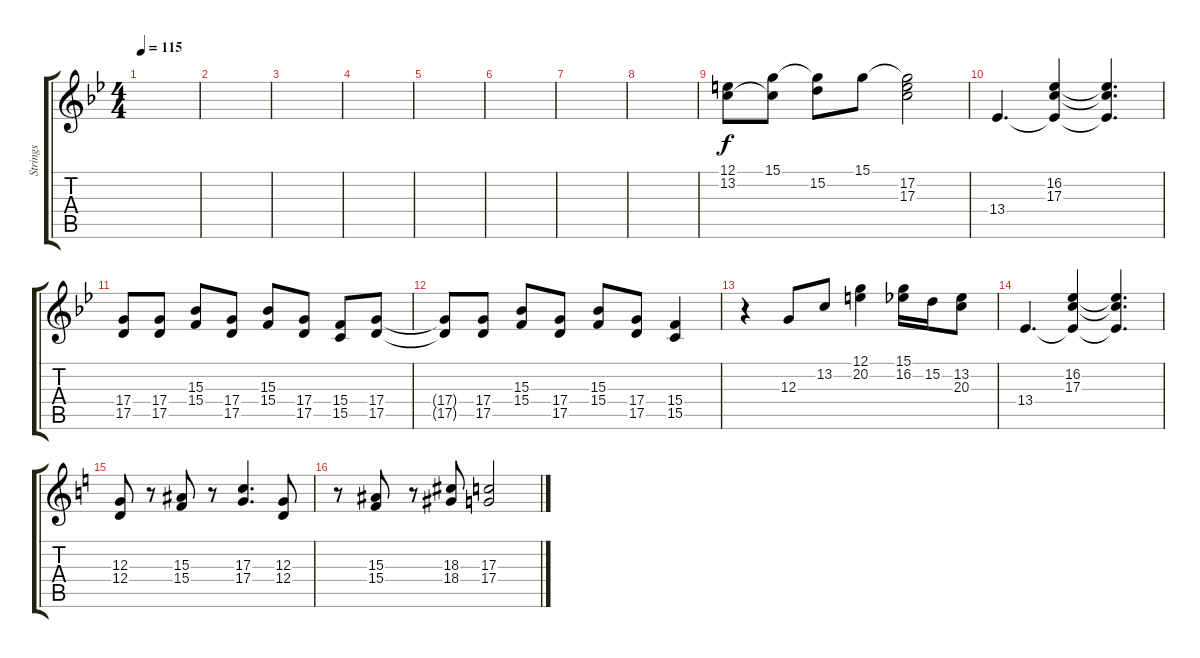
\track ("Strings" "Strings") {instrument stringensemble1}
\staff {score tabs}
\tuning (E4 B3 G3 D3 A2 E2) {hide}
\ts (4 4)
\tempo 115
\clef g2
\ks bb
|
|
|
|
|
|
|
|
(12.1 13.2).8 (15.1 13.2{t}).8 (15.1{t} 15.2).8 15.1.8 (15.1{t} 17.2 17.3).2 |
13.4.4{d} (16.2 17.3 13.4{t}).4 (16.2{t} 17.3{t} 13.4{t}).4{d} |
(17.4 17.5).8 (17.4 17.5).8 (15.3 15.4).8 (17.4 17.5).8 (15.3 15.4).8 (17.4 17.5).8 (15.4 15.5).8 (17.4 17.5).8 |
(17.4{t} 17.5{t}).8 (17.4 17.5).8 (15.3 15.4).8 (17.4 17.5).8 (15.3 15.4).8 (17.4 17.5).8 (15.4 15.5).4 |
r.4 12.3.8 13.2.8 (12.1 20.2).4 (15.1 16.2).16 15.2.16 (13.2 20.3).8 |
13.4.4{d} (16.2 17.3 13.4{t}).4 (16.2{t} 17.3{t} 13.4{t}).4{d} |
\ks c
(12.3 12.4).8 r.8 (15.3 15.4).8 r.8 (17.3 17.4).4{d} (12.3 12.4).8 |
r.8 (15.3 15.4).8 r.8 (18.3 18.4).8 (17.3 17.4).2
